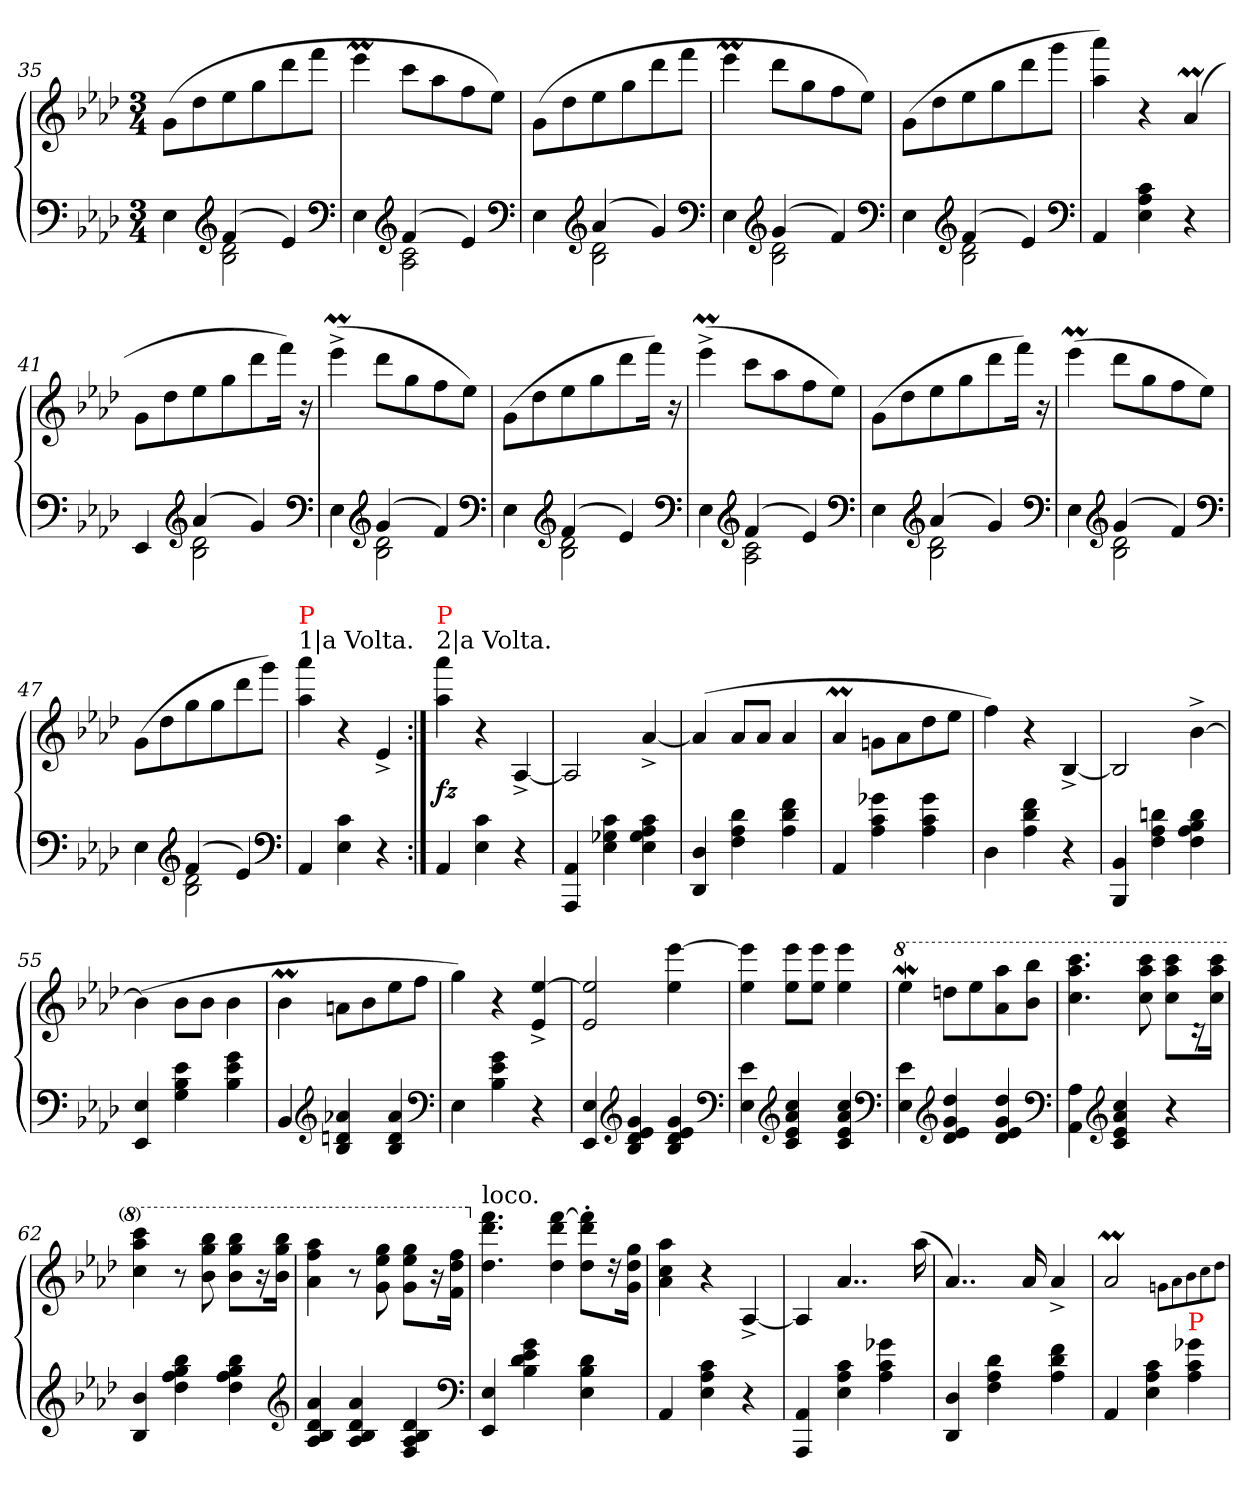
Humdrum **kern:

**kern	**kern	**dynam
*part1	*part1	*part1
*staff2	*staff1	*staff1/2
*clefF4	*clefG2	*
*k[b-e-a-d-]	*k[b-e-a-d-]	*
*A-:	*A-:	*
*M3/4	*M3/4	*
=35	=35	=35
*^	*	*
4ryy	4E-	(>8gL	.
.	.	8dd-	.
*clefG2	*	*	*
(>4f	2d- 2B-	8ee-	.
.	.	8gg	.
4e-)	.	8ddd-	.
.	.	8fffJ	.
*clefF4	*	*	*
=36	=36	=36	=36
4ryy	4E-	4eee-M	.
*clefG2	*	*	*
(>4f	2c 2A-	8cccL	.
.	.	8aa-	.
4e-)	.	8ff	.
.	.	8ee-J)	.
*clefF4	*	*	*
=37	=37	=37	=37
4ryy	4E-	(>8gL	.
.	.	8dd-	.
*clefG2	*	*	*
(>4a-	2d- 2B-	8ee-	.
.	.	8gg	.
4g)	.	8ddd-	.
.	.	8fffJ	.
*clefF4	*	*	*
=38	=38	=38	=38
4ryy	4E-	4eee-M	.
*clefG2	*	*	*
(>4g	2d- 2B-	8ddd-L	.
.	.	8gg	.
4f)	.	8ff	.
.	.	8ee-J)	.
*clefF4	*	*	*
=39	=39	=39	=39
4ryy	4E-	(>8gL	.
.	.	8dd-	.
*clefG2	*	*	*
(>4f	2d- 2B-	8ee-	.
.	.	8gg	.
4e-)	.	8ddd-	.
.	.	8gggJ	.
*v	*v	*	*
*clefF4	*	*
=40	=40	=40
4AA-	4aaa- 4aa-)	.
4c 4A- 4E-	4r	.
4r	(>4a-M/	.
=41	=41	=41
*^	*	*
4EE-	4ryy	8gL	.
.	.	8dd-	.
*clefG2	*	*	*
(>4a-	2d- 2B-	8ee-	.
.	.	8gg	.
4g)	.	8ddd-	.
.	.	16fffJk)	.
.	.	16r	.
*clefF4	*	*	*
=42	=42	=42	=42
4ryy	4E-	(>4eee-M^<	.
*clefG2	*	*	*
(>4g	2d- 2B-	8ddd-L	.
.	.	8gg	.
4f)	.	8ff	.
.	.	8ee-J)	.
*clefF4	*	*	*
=43	=43	=43	=43
4ryy	4E-	(>8gL	.
.	.	8dd-	.
*clefG2	*	*	*
(>4f	2d- 2B-	8ee-	.
.	.	8gg	.
4e-)	.	8ddd-	.
.	.	16fffJk)	.
.	.	16r	.
*clefF4	*	*	*
=44	=44	=44	=44
4ryy	4E-	(>4eee-M^<	.
*clefG2	*	*	*
(>4f	2c 2A-	8cccL	.
.	.	8aa-	.
4e-)	.	8ff	.
.	.	8ee-J)	.
*clefF4	*	*	*
=45	=45	=45	=45
4ryy	4E-	(>8gL	.
.	.	8dd-	.
*clefG2	*	*	*
(>4a-	2d- 2B-	8ee-	.
.	.	8gg	.
4g)	.	8ddd-	.
.	.	16fffJk)	.
.	.	16r	.
*clefF4	*	*	*
=46	=46	=46	=46
4ryy	4E-	(>4eee-M	.
*clefG2	*	*	*
(>4g	2d- 2B-	8ddd-L	.
.	.	8gg	.
4f)	.	8ff	.
.	.	8ee-J)	.
*clefF4	*	*	*
=47	=47	=47	=47
4ryy	4E-	(>8gL	.
.	.	8dd-	.
*clefG2	*	*	*
(>4f	2d- 2B-	8gg	.
.	.	8gg	.
4e-)	.	8ddd-	.
.	.	8gggJ)	.
*v	*v	*	*
*clefF4	*	*
=48	=48	=48
!	!LO:TX:a:t=1|a Volta.	!
!	!LO:TX:a:color=red:t=P	!
4AA-/	4aaa- 4aa-	.
4c 4E-	4r	.
4r	4e-^<	.
=49:|!	=49:|!	=49:|!
!	!LO:TX:a:t=2|a Volta.	!
!	!LO:TX:a:color=red:t=P	!
4AA-/	4aaa- 4aa-	fz
4c 4E-	4r	.
4r	[4A-^<	.
=50	=50	=50
4AA- 4AAA-	2A-]	.
4c 4G-X 4E-	.	.
4c 4A- 4G- 4E-	[4a-^>/	.
=51	=51	=51
4D- 4DD-	(>4a-/]	.
4d- 4A- 4F	8a-/L	.
.	8a-J	.
4f 4d- 4A-	4a-/	.
=52	=52	=52
4AA-	4a-M/	.
4g-X 4c 4A-	8gnL	.
.	8a-	.
4g- 4c 4A-	8dd-	.
.	8ee-J	.
=53	=53	=53
4D-	4ff)	.
4f 4d- 4A-	4r	.
4r	[4B-^<	.
=54	=54	=54
4BB- 4BBB-	2B-]	.
4dn 4A- 4F	.	.
4d 4B- 4A- 4F	[4b-^>\	.
=55	=55	=55
4E- 4EE-	(>4b-\]	.
4e- 4B- 4G	8b-\L	.
.	8b-J	.
4g 4e- 4B-	4b-\	.
=56	=56	=56
4BB-	4b-M\	.
*clefG2	*	*
4a-X 4dn 4B-	8anL	.
.	8b-	.
4a- 4d 4B-	8ee-	.
.	8ffJ	.
*clefF4	*	*
=57	=57	=57
4E-	4gg)	.
4g 4e- 4B-	4r	.
4r	[4ee-^>/ 4e-^>/	.
=58	=58	=58
4E- 4EE-	2ee-]/ 2e-/	.
*clefG2	*	*
4g 4e- 4d- 4B-	.	.
4g 4e- 4d- 4B-	[4eee- 4ee-	.
*clefF4	*	*
=59	=59	=59
4e- 4E-	4eee-] 4ee-	.
*clefG2	*	*
4cc 4a- 4e- 4c	8eee- 8ee-L	.
.	8eee- 8ee-J	.
4cc 4a- 4e- 4c	4eee- 4ee-	.
*clefF4	*	*
=60	=60	=60
*	*8va	*
4e- 4E-	4eee-W	.
*clefG2	*	*
4dd- 4g 4e- 4d-	8dddnL	.
.	8eee-	.
4dd- 4g 4e- 4d-	8aaa- 8aa-	.
.	8bbb- 8bb-J	.
*clefF4	*	*
=61	=61	=61
4A-\ 4AA-\	4.cccc 4.aaa- 4.ccc	.
*clefG2	*	*
4cc 4a- 4e- 4c	.	.
.	8cccc 8aaa- 8ccc	.
4r	8cccc 8aaa- 8cccL	.
.	16rcc	.
.	16cccc 16aaa- 16cccJk	.
=62	=62	=62
4b- 4B-	4cccc 4aaa- 4ccc	.
4dd- 4ff 4gg 4bb-	8r	.
.	8bbb- 8ggg 8bb-	.
4dd- 4ff 4gg 4bb-	8bbb- 8ggg 8bb-L	.
.	16r	.
.	16bbb- 16ggg 16bb-Jk	.
*clefG2	*	*
=63	=63	=63
4a- 4d- 4B- 4A-	4aaa- 4fff 4aa-	.
4a- 4d- 4B- 4A-	8r	.
.	8ggg 8eee- 8gg	.
4d- 4B- 4A- 4F	8ggg 8eee- 8ggL	.
.	16r	.
.	16fff 16ddd- 16ffJk	.
*clefF4	*	*
=64	=64	=64
*	*X8va	*
!	!LO:TX:a:t=loco.	!
4E- 4EE-	4.fff 4.ddd- 4.dd-	.
4g 4e- 4d- 4B-	.	.
!	!LO:N:vis=4	!
.	[8fff 8ddd- 8dd-	.
4d- 4B- 4E-	8fff]'> 8ddd-'> 8dd-'>L	.
.	16rdd	.
.	16gg 16dd- 16gJk	.
=65	=65	=65
4AA-	4aa- 4cc 4a-	.
4c 4A- 4E-	4r	.
4r	[4A-^<	.
=66	=66	=66
4AA- 4AAA-	4A-]	.
4c 4A- 4E-	4..a-/	.
4g-X 4c 4A-	.	.
.	(>16aa-	.
=67	=67	=67
4D- 4DD-	4..a-/)	.
4d- 4A- 4F	.	.
.	16a-/	.
4f 4d- 4A-	4a-^>/	.
=68	=68	=68
4AA-	2a-M/	.
4c 4A- 4E-	.	.
!LO:TX:a:color=red:t=P	!	!
4g-X 4c 4A-	4ryy	.
.	8qgn\L	.
.	8qa-	.
.	8qb-	.
.	8qcc	.
.	8qdd-J	.
=	=	=
*-	*-	*-
